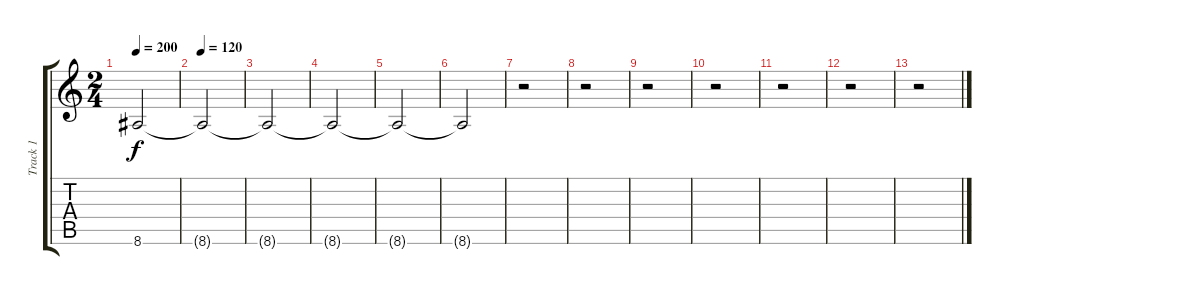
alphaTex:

\track ("Track 1" "Track 1") {instrument distortionguitar}
\staff {score tabs}
\tuning (D4 A3 F3 C3 G2 D2) {hide}
\ts (2 4)
\tempo 200
\clef g2
\ks c
8.6{t}.2{dy f} |
\tempo 120
8.6{t}.2 |
8.6{t}.2 |
8.6{t}.2 |
8.6{t}.2 |
8.6{t}.2 |
r.2 |
r.2 |
r.2 |
r.2 |
r.2 |
r.2 |
r.2
